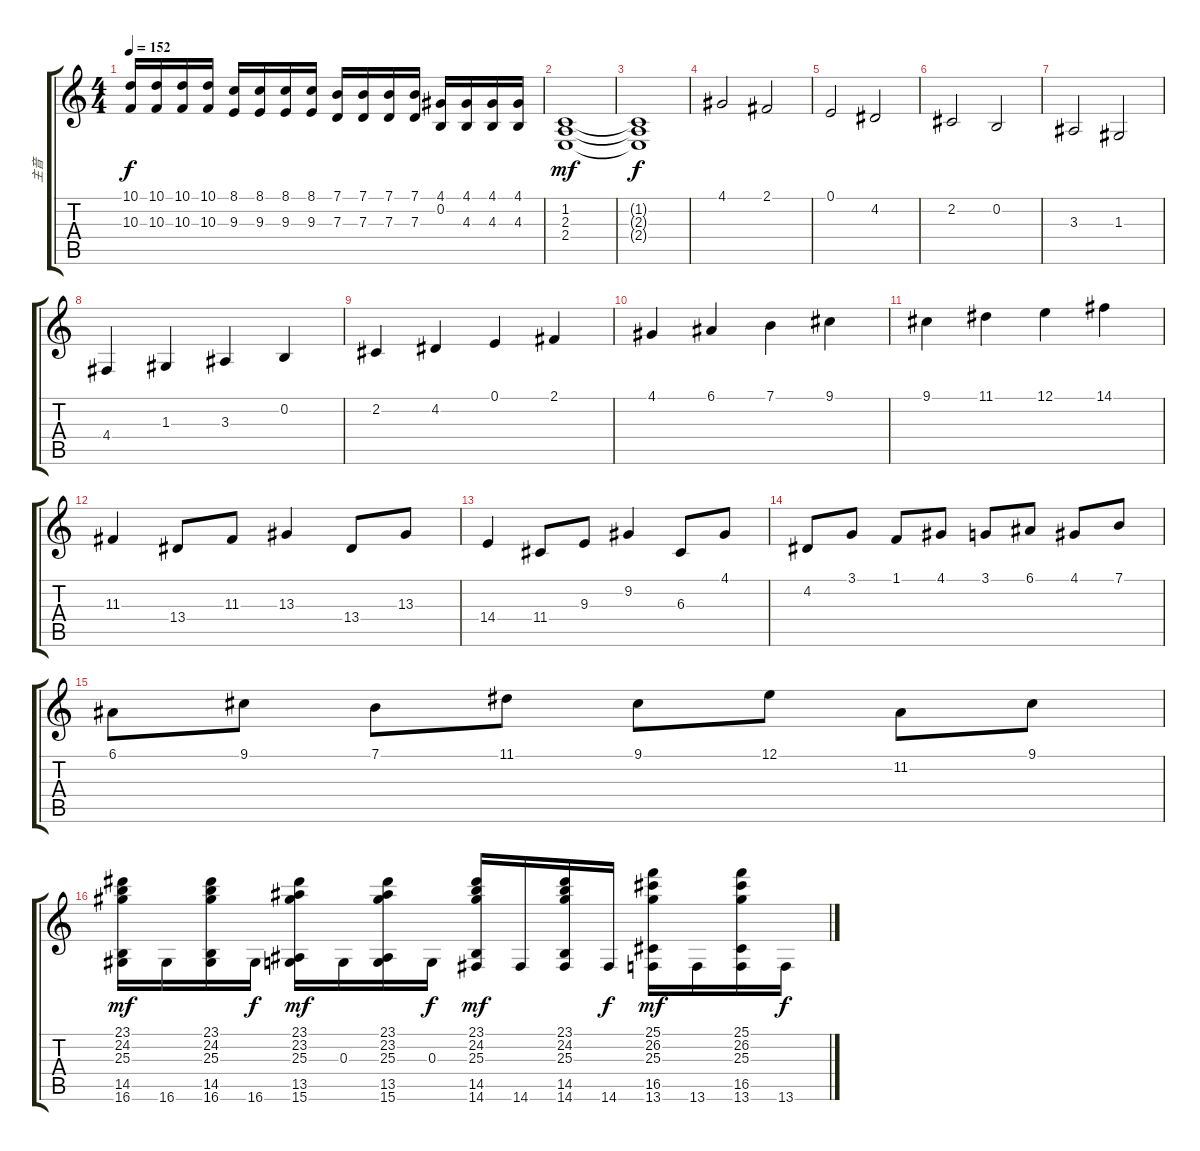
\track ("主音" "主音") {instrument electricgrandpiano}
\staff {score tabs}
\tuning (E4 B3 G3 D3 A2 E2) {hide}
\ts (4 4)
\tempo 152
\clef g2
\ks c
(10.1 10.3).16{dy f} (10.1 10.3).16 (10.1 10.3).16 (10.1 10.3).16 (8.1 9.3).16 (8.1 9.3).16 (8.1 9.3).16 (8.1 9.3).16 (7.1 7.3).16 (7.1 7.3).16 (7.1 7.3).16 (7.1 7.3).16 (4.1 0.2).16 (4.1 4.3).16 (4.1 4.3).16 (4.1 4.3).16 |
(1.2 2.3 2.4).1{dy mf} |
(1.2{t} 2.3{t} 2.4{t}).1{dy f} |
4.1.2 2.1.2 |
0.1.2 4.2.2 |
2.2.2 0.2.2 |
3.3.2 1.3.2 |
4.4.4 1.3.4 3.3.4 0.2.4 |
2.2.4 4.2.4 0.1.4 2.1.4 |
4.1.4 6.1.4 7.1.4 9.1.4 |
9.1.4 11.1.4 12.1.4 14.1.4 |
11.3.4 13.4.8 11.3.8 13.3.4 13.4.8 13.3.8 |
14.4.4 11.4.8 9.3.8 9.2.4 6.3.8 4.1.8 |
4.2.8 3.1.8 1.1.8 4.1.8 3.1.8 6.1.8 4.1.8 7.1.8 |
6.1.8 9.1.8 7.1.8 11.1.8 9.1.8 12.1.8 11.2.8 9.1.8 |
(23.1 24.2 25.3 14.5 16.6).16{dy mf} 16.6.16 (23.1 24.2 25.3 14.5 16.6).16 16.6.16{dy f} (23.1 23.2 25.3 13.5 15.6).16{dy mf} 0.3.16 (23.1 23.2 25.3 13.5 15.6).16 0.3.16{dy f} (23.1 24.2 25.3 14.5 14.6).16{dy mf} 14.6.16 (23.1 24.2 25.3 14.5 14.6).16 14.6.16{dy f} (25.1 26.2 25.3 16.5 13.6).16{dy mf} 13.6.16 (25.1 26.2 25.3 16.5 13.6).16 13.6.16{dy f}
